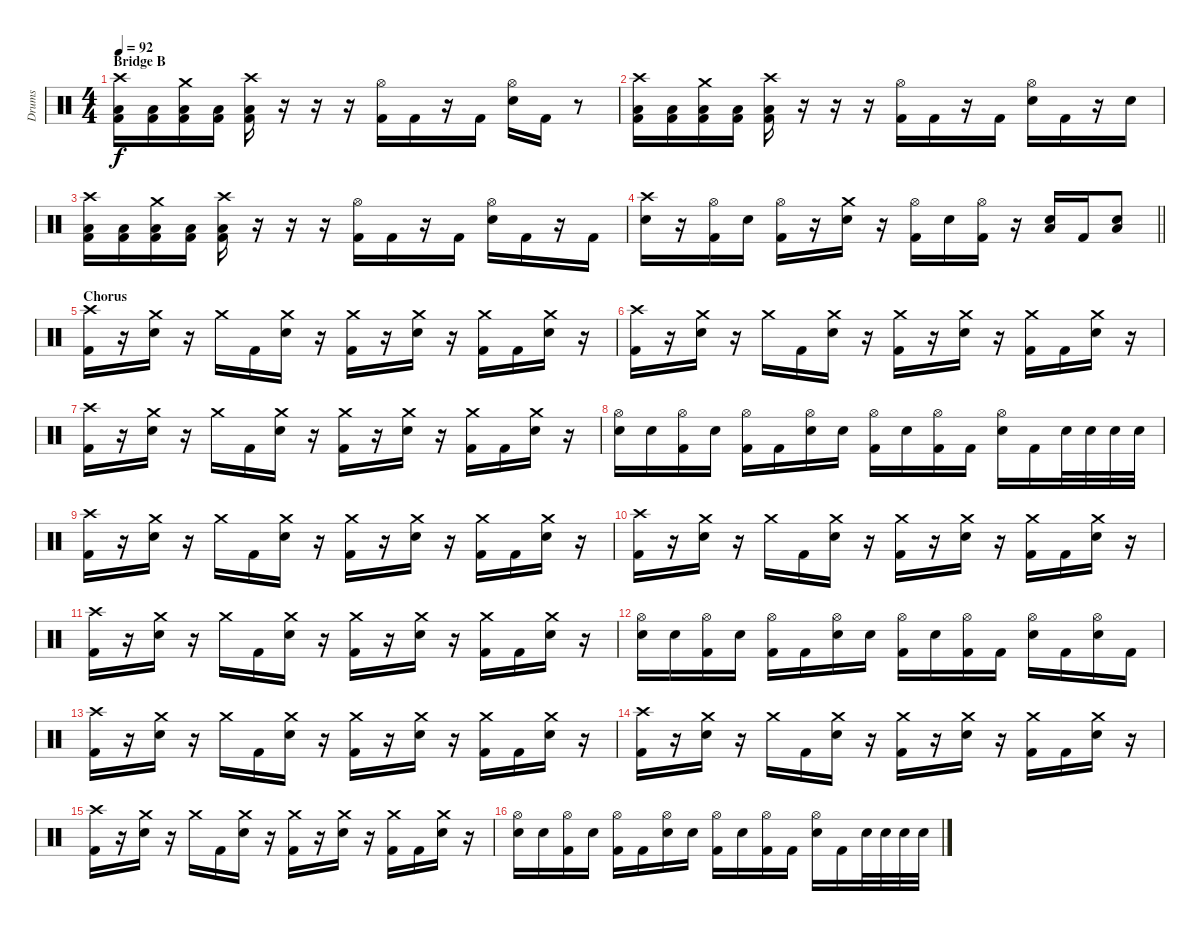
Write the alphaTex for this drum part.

\track ("Drums" "Drums") {instrument percussion}
\staff {score}
\articulation defaults
\ts (4 4)
\section ("" "Bridge B")
\tempo 92
\clef neutral
\ks c
("Crash high (hit)" "Low Floor Tom (hit)" "Kick (hit) 2").16{dy f} ("Low Floor Tom (hit)" "Kick (hit) 2").16 ("Crash medium (hit)" "Low Floor Tom (hit)" "Kick (hit) 2").16 ("Low Floor Tom (hit)" "Kick (hit) 2").16 ("Crash high (hit)" "Low Floor Tom (hit)" "Kick (hit) 2").16 r.16 r.16 r.16 ("Hi-Hat (open)" "Kick (hit) 2").16 "Kick (hit) 2".16 r.16 "Kick (hit) 2".16 ("Hi-Hat (open)" "Electric Snare (hit)").16 "Kick (hit) 2".16 r.8 |
("Crash high (hit)" "Low Floor Tom (hit)" "Kick (hit) 2").16 ("Low Floor Tom (hit)" "Kick (hit) 2").16 ("Crash medium (hit)" "Low Floor Tom (hit)" "Kick (hit) 2").16 ("Low Floor Tom (hit)" "Kick (hit) 2").16 ("Crash high (hit)" "Low Floor Tom (hit)" "Kick (hit) 2").16 r.16 r.16 r.16 ("Hi-Hat (open)" "Kick (hit) 2").16 "Kick (hit) 2".16 r.16 "Kick (hit) 2".16 ("Hi-Hat (open)" "Electric Snare (hit)").16 "Kick (hit) 2".16 r.16 "Electric Snare (hit)".16 |
("Crash high (hit)" "Low Floor Tom (hit)" "Kick (hit) 2").16 ("Low Floor Tom (hit)" "Kick (hit) 2").16 ("Crash medium (hit)" "Low Floor Tom (hit)" "Kick (hit) 2").16 ("Low Floor Tom (hit)" "Kick (hit) 2").16 ("Crash high (hit)" "Low Floor Tom (hit)" "Kick (hit) 2").16 r.16 r.16 r.16 ("Hi-Hat (open)" "Kick (hit) 2").16 "Kick (hit) 2".16 r.16 "Kick (hit) 2".16 ("Hi-Hat (open)" "Electric Snare (hit)").16 "Kick (hit) 2".16 r.16 "Kick (hit) 2".16 |
\barLineRight lightlight
("Crash high (hit)" "Electric Snare (hit)").16 r.16 ("Hi-Hat (open)" "Kick (hit) 2").16 "Electric Snare (hit)".16 ("Hi-Hat (open)" "Kick (hit) 2").16 r.16 ("Crash medium (hit)" "Electric Snare (hit)").16 r.16 ("Hi-Hat (open)" "Kick (hit) 2").16 "Electric Snare (hit)".16 ("Hi-Hat (open)" "Kick (hit) 2").16 r.16 ("Electric Snare (hit)" "Low Floor Tom (hit)").16 "Kick (hit) 2".16 ("Electric Snare (hit)" "Low Floor Tom (hit)").8 |
\section ("" "Chorus")
("Crash high (hit)" "Kick (hit) 2").16 r.16 ("Crash medium (hit)" "Electric Snare (hit)").16 r.16 "Crash medium (hit)".16 "Kick (hit) 2".16 ("Crash medium (hit)" "Electric Snare (hit)").16 r.16 ("Crash medium (hit)" "Kick (hit) 2").16 r.16 ("Crash medium (hit)" "Electric Snare (hit)").16 r.16 ("Crash medium (hit)" "Kick (hit) 2").16 "Kick (hit) 2".16 ("Crash medium (hit)" "Electric Snare (hit)").16 r.16 |
("Crash high (hit)" "Kick (hit) 2").16 r.16 ("Crash medium (hit)" "Electric Snare (hit)").16 r.16 "Crash medium (hit)".16 "Kick (hit) 2".16 ("Crash medium (hit)" "Electric Snare (hit)").16 r.16 ("Crash medium (hit)" "Kick (hit) 2").16 r.16 ("Crash medium (hit)" "Electric Snare (hit)").16 r.16 ("Crash medium (hit)" "Kick (hit) 2").16 "Kick (hit) 2".16 ("Crash medium (hit)" "Electric Snare (hit)").16 r.16 |
("Crash high (hit)" "Kick (hit) 2").16 r.16 ("Crash medium (hit)" "Electric Snare (hit)").16 r.16 "Crash medium (hit)".16 "Kick (hit) 2".16 ("Crash medium (hit)" "Electric Snare (hit)").16 r.16 ("Crash medium (hit)" "Kick (hit) 2").16 r.16 ("Crash medium (hit)" "Electric Snare (hit)").16 r.16 ("Crash medium (hit)" "Kick (hit) 2").16 "Kick (hit) 2".16 ("Crash medium (hit)" "Electric Snare (hit)").16 r.16 |
("Hi-Hat (open)" "Electric Snare (hit)").16 "Electric Snare (hit)".16 ("Hi-Hat (open)" "Kick (hit) 2").16 "Electric Snare (hit)".16 ("Hi-Hat (open)" "Kick (hit) 2").16 "Kick (hit) 2".16 ("Hi-Hat (open)" "Electric Snare (hit)").16 "Electric Snare (hit)".16 ("Hi-Hat (open)" "Kick (hit) 2").16 "Electric Snare (hit)".16 ("Hi-Hat (open)" "Kick (hit) 2").16 "Kick (hit) 2".16 ("Hi-Hat (open)" "Electric Snare (hit)").16 "Kick (hit) 2".16 "Electric Snare (hit)".32 "Electric Snare (hit)".32 "Electric Snare (hit)".32 "Electric Snare (hit)".32 |
("Crash high (hit)" "Kick (hit) 2").16 r.16 ("Crash medium (hit)" "Electric Snare (hit)").16 r.16 "Crash medium (hit)".16 "Kick (hit) 2".16 ("Crash medium (hit)" "Electric Snare (hit)").16 r.16 ("Crash medium (hit)" "Kick (hit) 2").16 r.16 ("Crash medium (hit)" "Electric Snare (hit)").16 r.16 ("Crash medium (hit)" "Kick (hit) 2").16 "Kick (hit) 2".16 ("Crash medium (hit)" "Electric Snare (hit)").16 r.16 |
("Crash high (hit)" "Kick (hit) 2").16 r.16 ("Crash medium (hit)" "Electric Snare (hit)").16 r.16 "Crash medium (hit)".16 "Kick (hit) 2".16 ("Crash medium (hit)" "Electric Snare (hit)").16 r.16 ("Crash medium (hit)" "Kick (hit) 2").16 r.16 ("Crash medium (hit)" "Electric Snare (hit)").16 r.16 ("Crash medium (hit)" "Kick (hit) 2").16 "Kick (hit) 2".16 ("Crash medium (hit)" "Electric Snare (hit)").16 r.16 |
("Crash high (hit)" "Kick (hit) 2").16 r.16 ("Crash medium (hit)" "Electric Snare (hit)").16 r.16 "Crash medium (hit)".16 "Kick (hit) 2".16 ("Crash medium (hit)" "Electric Snare (hit)").16 r.16 ("Crash medium (hit)" "Kick (hit) 2").16 r.16 ("Crash medium (hit)" "Electric Snare (hit)").16 r.16 ("Crash medium (hit)" "Kick (hit) 2").16 "Kick (hit) 2".16 ("Crash medium (hit)" "Electric Snare (hit)").16 r.16 |
("Hi-Hat (open)" "Electric Snare (hit)").16 "Electric Snare (hit)".16 ("Hi-Hat (open)" "Kick (hit) 2").16 "Electric Snare (hit)".16 ("Hi-Hat (open)" "Kick (hit) 2").16 "Kick (hit) 2".16 ("Hi-Hat (open)" "Electric Snare (hit)").16 "Electric Snare (hit)".16 ("Hi-Hat (open)" "Kick (hit) 2").16 "Electric Snare (hit)".16 ("Hi-Hat (open)" "Kick (hit) 2").16 "Kick (hit) 2".16 ("Hi-Hat (open)" "Electric Snare (hit)").16 "Kick (hit) 2".16 ("Hi-Hat (open)" "Electric Snare (hit)").16 "Kick (hit) 2".16 |
("Crash high (hit)" "Kick (hit) 2").16 r.16 ("Crash medium (hit)" "Electric Snare (hit)").16 r.16 "Crash medium (hit)".16 "Kick (hit) 2".16 ("Crash medium (hit)" "Electric Snare (hit)").16 r.16 ("Crash medium (hit)" "Kick (hit) 2").16 r.16 ("Crash medium (hit)" "Electric Snare (hit)").16 r.16 ("Crash medium (hit)" "Kick (hit) 2").16 "Kick (hit) 2".16 ("Crash medium (hit)" "Electric Snare (hit)").16 r.16 |
("Crash high (hit)" "Kick (hit) 2").16 r.16 ("Crash medium (hit)" "Electric Snare (hit)").16 r.16 "Crash medium (hit)".16 "Kick (hit) 2".16 ("Crash medium (hit)" "Electric Snare (hit)").16 r.16 ("Crash medium (hit)" "Kick (hit) 2").16 r.16 ("Crash medium (hit)" "Electric Snare (hit)").16 r.16 ("Crash medium (hit)" "Kick (hit) 2").16 "Kick (hit) 2".16 ("Crash medium (hit)" "Electric Snare (hit)").16 r.16 |
("Crash high (hit)" "Kick (hit) 2").16 r.16 ("Crash medium (hit)" "Electric Snare (hit)").16 r.16 "Crash medium (hit)".16 "Kick (hit) 2".16 ("Crash medium (hit)" "Electric Snare (hit)").16 r.16 ("Crash medium (hit)" "Kick (hit) 2").16 r.16 ("Crash medium (hit)" "Electric Snare (hit)").16 r.16 ("Crash medium (hit)" "Kick (hit) 2").16 "Kick (hit) 2".16 ("Crash medium (hit)" "Electric Snare (hit)").16 r.16 |
("Hi-Hat (open)" "Electric Snare (hit)").16 "Electric Snare (hit)".16 ("Hi-Hat (open)" "Kick (hit) 2").16 "Electric Snare (hit)".16 ("Hi-Hat (open)" "Kick (hit) 2").16 "Kick (hit) 2".16 ("Hi-Hat (open)" "Electric Snare (hit)").16 "Electric Snare (hit)".16 ("Hi-Hat (open)" "Kick (hit) 2").16 "Electric Snare (hit)".16 ("Hi-Hat (open)" "Kick (hit) 2").16 "Kick (hit) 2".16 ("Hi-Hat (open)" "Electric Snare (hit)").16 "Kick (hit) 2".16 "Electric Snare (hit)".32 "Electric Snare (hit)".32 "Electric Snare (hit)".32 "Electric Snare (hit)".32
